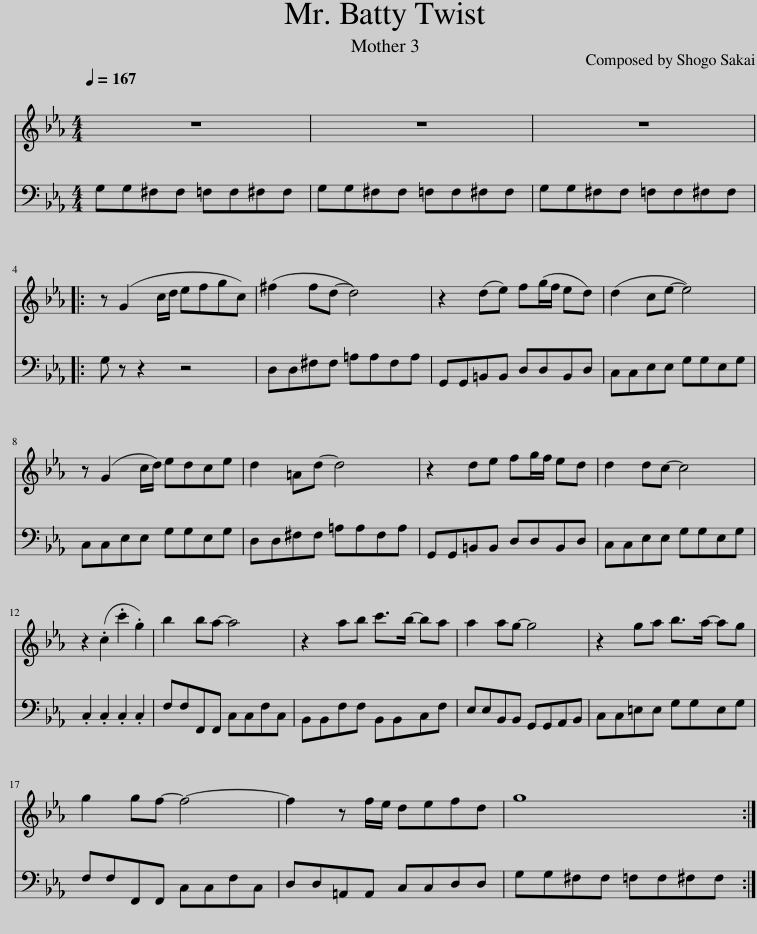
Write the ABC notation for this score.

X:1
%%score { 1 | 2 }
L:1/8
Q:1/4=167
M:4/4
I:linebreak $
K:Eb
V:1 treble
V:2 bass
V:1
 z8 | z8 | z8 |:$ z (G2 c/d/ efgc) | (^f2 fd- d4) | %5
 z2 (de) f(g/f/ ed) | (d2 ce- e4) |$ z (G2 c/d/) edce | d2 =Ad- d4 | z2 de fg/f/ ed | %10
 d2 dc- c4 |$ z2 (.c2 .c'2 .g2) | b2 ba- a4 | z2 ab c'>b- ba | a2 ag- g4 | %15
 z2 ga b>a- ag |$ g2 gf- f4- | f2 z f/e/ defd | g8 :| %19
V:2
 G,G,^F,F, =F,F,^F,F, | G,G,^F,F, =F,F,^F,F, | G,G,^F,F, =F,F,^F,F, |:$ G, z z2 z4 | D,D,^F,F, =A,A,F,A, | %5
 G,,G,,=B,,B,, D,D,B,,D, | C,C,E,E, G,G,E,G, |$ C,C,E,E, G,G,E,G, | D,D,^F,F, =A,A,F,A, | G,,G,,=B,,B,, D,D,B,,D, | %10
 C,C,E,E, G,G,E,G, |$ .C,2 .C,2 .C,2 .C,2 | F,F,F,,F,, C,C,F,C, | B,,B,,F,F, B,,B,,C,F, | E,E,B,,B,, G,,G,,A,,B,, | %15
 C,C,=E,E, G,G,E,G, |$ F,F,F,,F,, C,C,F,C, | D,D,=A,,A,, C,C,D,D, | G,G,^F,F, =F,F,^F,F, :| %19
